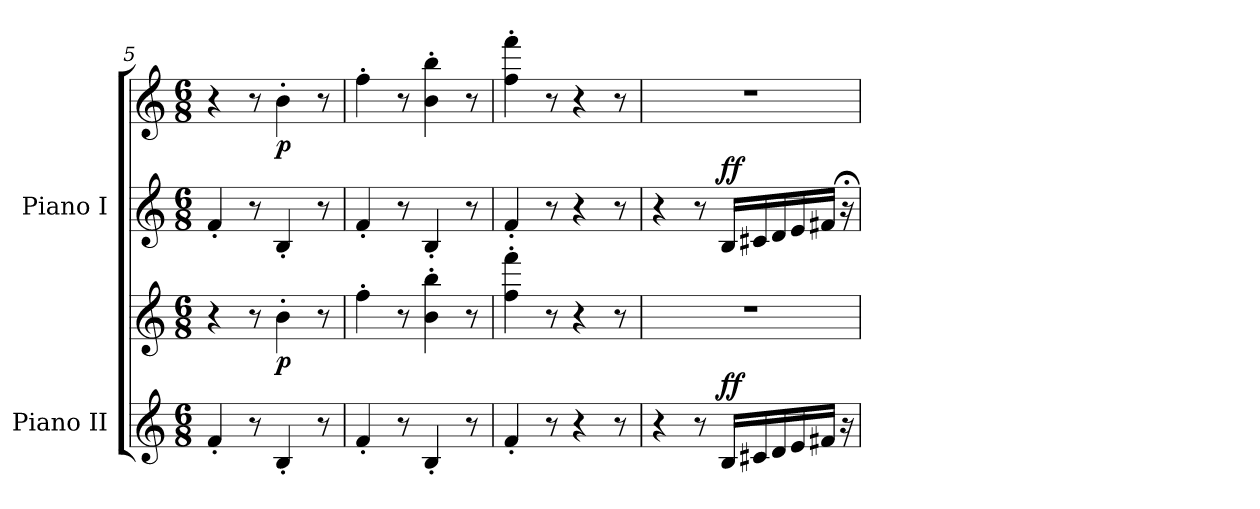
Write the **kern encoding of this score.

**kern	**kern	**dynam	**kern	**kern	**dynam
*part2	*part2	*part2	*part1	*part1	*part1
*staff4	*staff3	*staff3/4	*staff2	*staff1	*staff1/2
*I"Piano II	*	*	*I"Piano I	*	*
*I'Pno. II	*	*	*I'Pno. I	*	*
*clefG2	*clefG2	*	*clefG2	*clefG2	*
*k[]	*k[]	*	*k[]	*k[]	*
*M6/8	*M6/8	*	*M6/8	*M6/8	*
=5	=5	=5	=5	=5	=5
4f'!/	4r	.	4f'/	4r	.
8r	8r	.	8r	8r	.
!	!	!LO:DY:b	!	!	!LO:DY:b
4B'!/	4b'!\	p	4B'/	4b'\	p
8r	8r	.	8r	8r	.
=6	=6	=6	=6	=6	=6
4f'!/	4ff'!\	.	4f'/	4ff'\	.
8r	8r	.	8r	8r	.
*	*	*	*	*MM144	*
4B'!/	4b!\' 4bb!\'	.	4B'/	4b\' 4bb\'	.
8r	8r	.	8r	8r	.
=7	=7	=7	=7	=7	=7
4f'!/	4ff!\' 4fff!\'	.	4f'/	4ff\' 4fff\'	.
8r	8r	.	8r	8r	.
4r	4r	.	4r	4r	.
8r	8r	.	8r	8r	.
!!LO:LB:g=z
=8	=8	=8	=8	=8	=8
*	*	*	*	*MM176	*
4r	2.r	.	4r	2.r	.
8r	.	.	8r	.	.
!	!	!LO:DY:a=2	!	!	!LO:DY:a=2
16B!/LL	.	ff	16B/LL	.	ff
16c#X!/	.	.	16c#X/	.	.
16d!/	.	.	16d/	.	.
16e!/	.	.	16e/	.	.
16f#X!/JJ	.	.	16f#X/JJ	.	.
16r	.	.	16r;<	.	.
=	=	=	=	=	=
*-	*-	*-	*-	*-	*-
